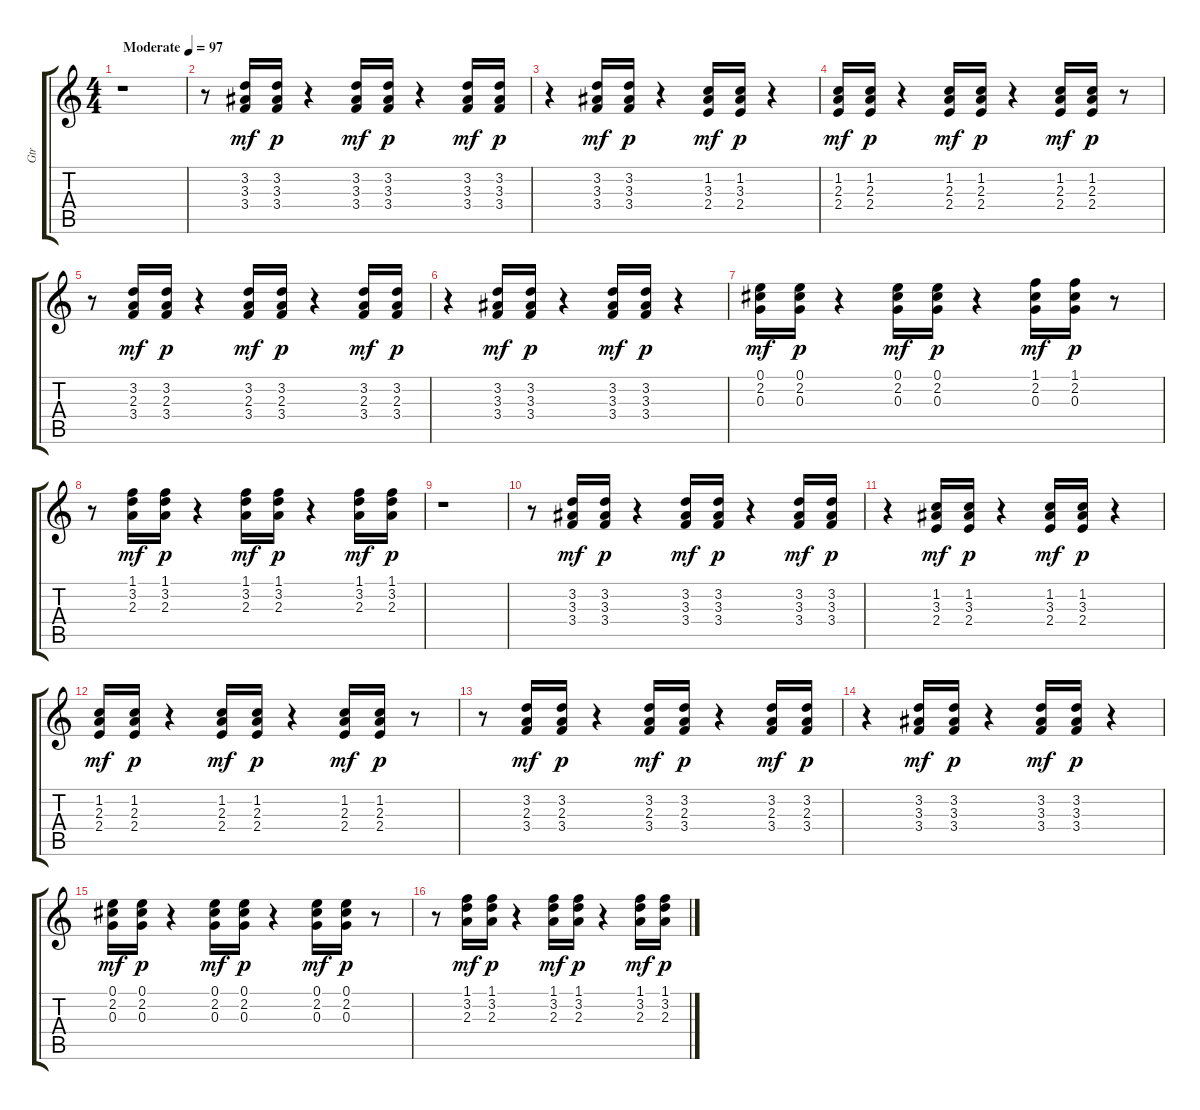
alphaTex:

\track ("Gtr" "Gtr") {instrument acousticguitarnylon}
\staff {score tabs}
\tuning (E4 B3 G3 D3 A2 E2) {hide}
\ts (4 4)
\tempo (97 "Moderate")
\clef g2
\ks c
r.1{dy mf instrument acousticguitarnylon} |
r.8 (3.2 3.3 3.4).16 (3.2 3.3 3.4).16{dy p} r.4 (3.2 3.3 3.4).16{dy mf} (3.2 3.3 3.4).16{dy p} r.4 (3.2 3.3 3.4).16{dy mf} (3.2 3.3 3.4).16{dy p} |
r.4 (3.2 3.3 3.4).16{dy mf} (3.2 3.3 3.4).16{dy p} r.4 (1.2 3.3 2.4).16{dy mf} (1.2 3.3 2.4).16{dy p} r.4 |
(1.2 2.3 2.4).16{dy mf} (1.2 2.3 2.4).16{dy p} r.4 (1.2 2.3 2.4).16{dy mf} (1.2 2.3 2.4).16{dy p} r.4 (1.2 2.3 2.4).16{dy mf} (1.2 2.3 2.4).16{dy p} r.8 |
r.8 (3.2 2.3 3.4).16{dy mf} (3.2 2.3 3.4).16{dy p} r.4 (3.2 2.3 3.4).16{dy mf} (3.2 2.3 3.4).16{dy p} r.4 (3.2 2.3 3.4).16{dy mf} (3.2 2.3 3.4).16{dy p} |
r.4 (3.2 3.3 3.4).16{dy mf} (3.2 3.3 3.4).16{dy p} r.4 (3.2 3.3 3.4).16{dy mf} (3.2 3.3 3.4).16{dy p} r.4 |
(0.1 2.2 0.3).16{dy mf} (0.1 2.2 0.3).16{dy p} r.4 (0.1 2.2 0.3).16{dy mf} (0.1 2.2 0.3).16{dy p} r.4 (1.1 2.2 0.3).16{dy mf} (1.1 2.2 0.3).16{dy p} r.8 |
r.8 (1.1 3.2 2.3).16{dy mf} (1.1 3.2 2.3).16{dy p} r.4 (1.1 3.2 2.3).16{dy mf} (1.1 3.2 2.3).16{dy p} r.4 (1.1 3.2 2.3).16{dy mf} (1.1 3.2 2.3).16{dy p} |
r.1 |
r.8 (3.2 3.3 3.4).16{dy mf} (3.2 3.3 3.4).16{dy p} r.4 (3.2 3.3 3.4).16{dy mf} (3.2 3.3 3.4).16{dy p} r.4 (3.2 3.3 3.4).16{dy mf} (3.2 3.3 3.4).16{dy p} |
r.4 (1.2 3.3 2.4).16{dy mf} (1.2 3.3 2.4).16{dy p} r.4 (1.2 3.3 2.4).16{dy mf} (1.2 3.3 2.4).16{dy p} r.4 |
(1.2 2.3 2.4).16{dy mf} (1.2 2.3 2.4).16{dy p} r.4 (1.2 2.3 2.4).16{dy mf} (1.2 2.3 2.4).16{dy p} r.4 (1.2 2.3 2.4).16{dy mf} (1.2 2.3 2.4).16{dy p} r.8 |
r.8 (3.2 2.3 3.4).16{dy mf} (3.2 2.3 3.4).16{dy p} r.4 (3.2 2.3 3.4).16{dy mf} (3.2 2.3 3.4).16{dy p} r.4 (3.2 2.3 3.4).16{dy mf} (3.2 2.3 3.4).16{dy p} |
r.4 (3.2 3.3 3.4).16{dy mf} (3.2 3.3 3.4).16{dy p} r.4 (3.2 3.3 3.4).16{dy mf} (3.2 3.3 3.4).16{dy p} r.4 |
(0.1 2.2 0.3).16{dy mf} (0.1 2.2 0.3).16{dy p} r.4 (0.1 2.2 0.3).16{dy mf} (0.1 2.2 0.3).16{dy p} r.4 (0.1 2.2 0.3).16{dy mf} (0.1 2.2 0.3).16{dy p} r.8 |
r.8 (1.1 3.2 2.3).16{dy mf} (1.1 3.2 2.3).16{dy p} r.4 (1.1 3.2 2.3).16{dy mf} (1.1 3.2 2.3).16{dy p} r.4 (1.1 3.2 2.3).16{dy mf} (1.1 3.2 2.3).16{dy p}
